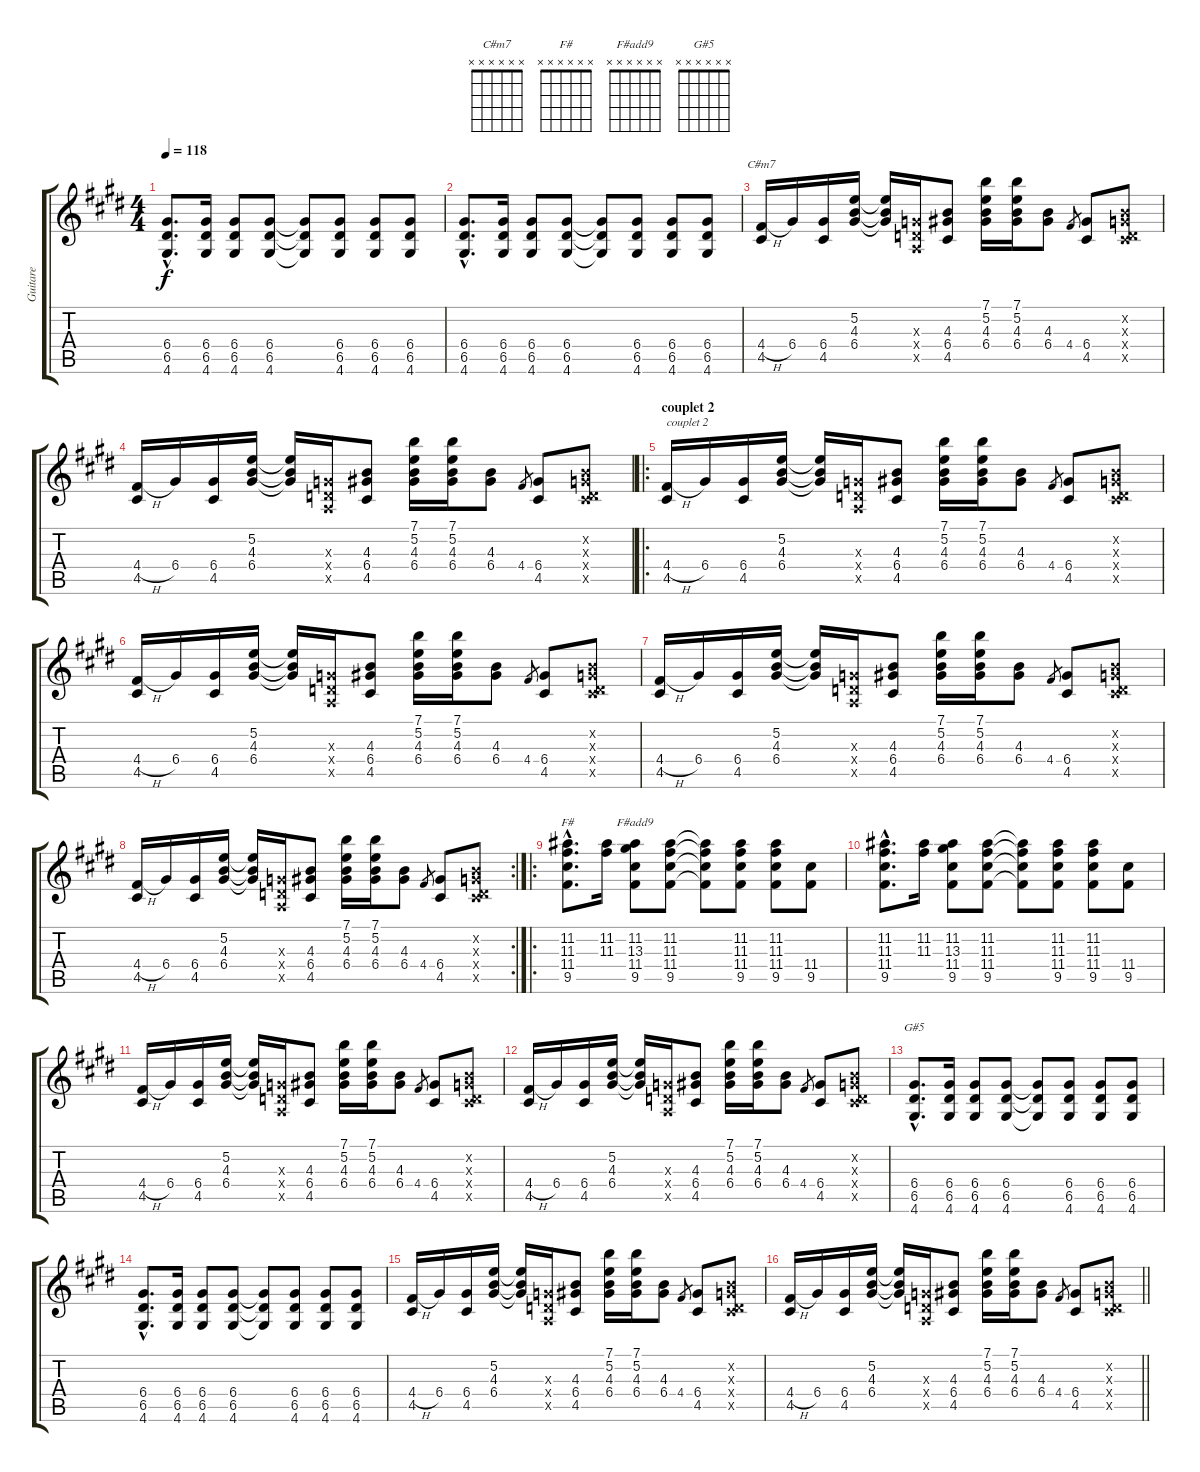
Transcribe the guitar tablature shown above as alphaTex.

\track ("Guitare" "Guitare") {instrument electricguitarclean}
\staff {score tabs}
\tuning (E4 B3 G3 D3 A2 E2) {hide}
\chord ("C#m7" x x x x x x)
\chord ("F#" x x x x x x)
\chord ("F#add9" x x x x x x)
\chord ("G#5" x x x x x x)
\ts (4 4)
\tempo 118
\clef g2
\ks e
(6.4{hac} 6.5{hac} 4.6{hac}).8{d dy f} (6.4 6.5 4.6).16 (6.4 6.5 4.6).8 (6.4 6.5 4.6).8 (6.4{t} 6.5{t} 4.6{t}).8 (6.4 6.5 4.6).8 (6.4 6.5 4.6).8 (6.4 6.5 4.6).8 |
(6.4{hac} 6.5{hac} 4.6{hac}).8{d} (6.4 6.5 4.6).16 (6.4 6.5 4.6).8 (6.4 6.5 4.6).8 (6.4{t} 6.5{t} 4.6{t}).8 (6.4 6.5 4.6).8 (6.4 6.5 4.6).8 (6.4 6.5 4.6).8 |
(4.4{h} 4.5).16{ch "C#m7"} 6.4.16 (6.4 4.5).16 (5.2 4.3 6.4).16 (5.2{t} 4.3{t} 6.4{t}).16 (0.3{x} 0.4{x} 0.5{x}).16 (4.3 6.4 4.5).8 (7.1 5.2 4.3 6.4).16 (7.1 5.2 4.3 6.4).16 (4.3 6.4).8 4.4.8{gr} (6.4 4.5).8 (0.2{x} 0.3{x} 0.4{x} 4.5{x}).8 |
(4.4{h} 4.5).16 6.4.16 (6.4 4.5).16 (5.2 4.3 6.4).16 (5.2{t} 4.3{t} 6.4{t}).16 (0.3{x} 0.4{x} 0.5{x}).16 (4.3 6.4 4.5).8 (7.1 5.2 4.3 6.4).16 (7.1 5.2 4.3 6.4).16 (4.3 6.4).8 4.4.8{gr} (6.4 4.5).8 (0.2{x} 0.3{x} 0.4{x} 4.5{x}).8 |
\ro
\section ("" "couplet 2")
(4.4{h} 4.5).16{txt "couplet 2"} 6.4.16 (6.4 4.5).16 (5.2 4.3 6.4).16 (5.2{t} 4.3{t} 6.4{t}).16 (0.3{x} 0.4{x} 0.5{x}).16 (4.3 6.4 4.5).8 (7.1 5.2 4.3 6.4).16 (7.1 5.2 4.3 6.4).16 (4.3 6.4).8 4.4.8{gr} (6.4 4.5).8 (0.2{x} 0.3{x} 0.4{x} 4.5{x}).8 |
(4.4{h} 4.5).16 6.4.16 (6.4 4.5).16 (5.2 4.3 6.4).16 (5.2{t} 4.3{t} 6.4{t}).16 (0.3{x} 0.4{x} 0.5{x}).16 (4.3 6.4 4.5).8 (7.1 5.2 4.3 6.4).16 (7.1 5.2 4.3 6.4).16 (4.3 6.4).8 4.4.8{gr} (6.4 4.5).8 (0.2{x} 0.3{x} 0.4{x} 4.5{x}).8 |
(4.4{h} 4.5).16 6.4.16 (6.4 4.5).16 (5.2 4.3 6.4).16 (5.2{t} 4.3{t} 6.4{t}).16 (0.3{x} 0.4{x} 0.5{x}).16 (4.3 6.4 4.5).8 (7.1 5.2 4.3 6.4).16 (7.1 5.2 4.3 6.4).16 (4.3 6.4).8 4.4.8{gr} (6.4 4.5).8 (0.2{x} 0.3{x} 0.4{x} 4.5{x}).8 |
\rc 2
(4.4{h} 4.5).16 6.4.16 (6.4 4.5).16 (5.2 4.3 6.4).16 (5.2{t} 4.3{t} 6.4{t}).16 (0.3{x} 0.4{x} 0.5{x}).16 (4.3 6.4 4.5).8 (7.1 5.2 4.3 6.4).16 (7.1 5.2 4.3 6.4).16 (4.3 6.4).8 4.4.8{gr} (6.4 4.5).8 (0.2{x} 0.3{x} 0.4{x} 4.5{x}).8 |
\ro
(11.2{hac} 11.3{hac} 11.4{hac} 9.5{hac}).8{d ch "F#"} (11.2 11.3).16 (11.2 13.3 11.4 9.5).8{ch "F#add9"} (11.2 11.3 11.4 9.5).8 (11.2{t} 11.3{t} 11.4{t} 9.5{t}).8 (11.2 11.3 11.4 9.5).8 (11.2 11.3 11.4 9.5).8 (11.4 9.5).8 |
(11.2{hac} 11.3{hac} 11.4{hac} 9.5{hac}).8{d} (11.2 11.3).16 (11.2 13.3 11.4 9.5).8 (11.2 11.3 11.4 9.5).8 (11.2{t} 11.3{t} 11.4{t} 9.5{t}).8 (11.2 11.3 11.4 9.5).8 (11.2 11.3 11.4 9.5).8 (11.4 9.5).8 |
(4.4{h} 4.5).16 6.4.16 (6.4 4.5).16 (5.2 4.3 6.4).16 (5.2{t} 4.3{t} 6.4{t}).16 (0.3{x} 0.4{x} 0.5{x}).16 (4.3 6.4 4.5).8 (7.1 5.2 4.3 6.4).16 (7.1 5.2 4.3 6.4).16 (4.3 6.4).8 4.4.8{gr} (6.4 4.5).8 (0.2{x} 0.3{x} 0.4{x} 4.5{x}).8 |
(4.4{h} 4.5).16 6.4.16 (6.4 4.5).16 (5.2 4.3 6.4).16 (5.2{t} 4.3{t} 6.4{t}).16 (0.3{x} 0.4{x} 0.5{x}).16 (4.3 6.4 4.5).8 (7.1 5.2 4.3 6.4).16 (7.1 5.2 4.3 6.4).16 (4.3 6.4).8 4.4.8{gr} (6.4 4.5).8 (0.2{x} 0.3{x} 0.4{x} 4.5{x}).8 |
(6.4{hac} 6.5{hac} 4.6{hac}).8{d ch "G#5"} (6.4 6.5 4.6).16 (6.4 6.5 4.6).8 (6.4 6.5 4.6).8 (6.4{t} 6.5{t} 4.6{t}).8 (6.4 6.5 4.6).8 (6.4 6.5 4.6).8 (6.4 6.5 4.6).8 |
(6.4{hac} 6.5{hac} 4.6{hac}).8{d} (6.4 6.5 4.6).16 (6.4 6.5 4.6).8 (6.4 6.5 4.6).8 (6.4{t} 6.5{t} 4.6{t}).8 (6.4 6.5 4.6).8 (6.4 6.5 4.6).8 (6.4 6.5 4.6).8 |
(4.4{h} 4.5).16 6.4.16 (6.4 4.5).16 (5.2 4.3 6.4).16 (5.2{t} 4.3{t} 6.4{t}).16 (0.3{x} 0.4{x} 0.5{x}).16 (4.3 6.4 4.5).8 (7.1 5.2 4.3 6.4).16 (7.1 5.2 4.3 6.4).16 (4.3 6.4).8 4.4.8{gr} (6.4 4.5).8 (0.2{x} 0.3{x} 0.4{x} 4.5{x}).8 |
\barLineRight lightlight
(4.4{h} 4.5).16 6.4.16 (6.4 4.5).16 (5.2 4.3 6.4).16 (5.2{t} 4.3{t} 6.4{t}).16 (0.3{x} 0.4{x} 0.5{x}).16 (4.3 6.4 4.5).8 (7.1 5.2 4.3 6.4).16 (7.1 5.2 4.3 6.4).16 (4.3 6.4).8 4.4.8{gr} (6.4 4.5).8 (0.2{x} 0.3{x} 0.4{x} 4.5{x}).8
